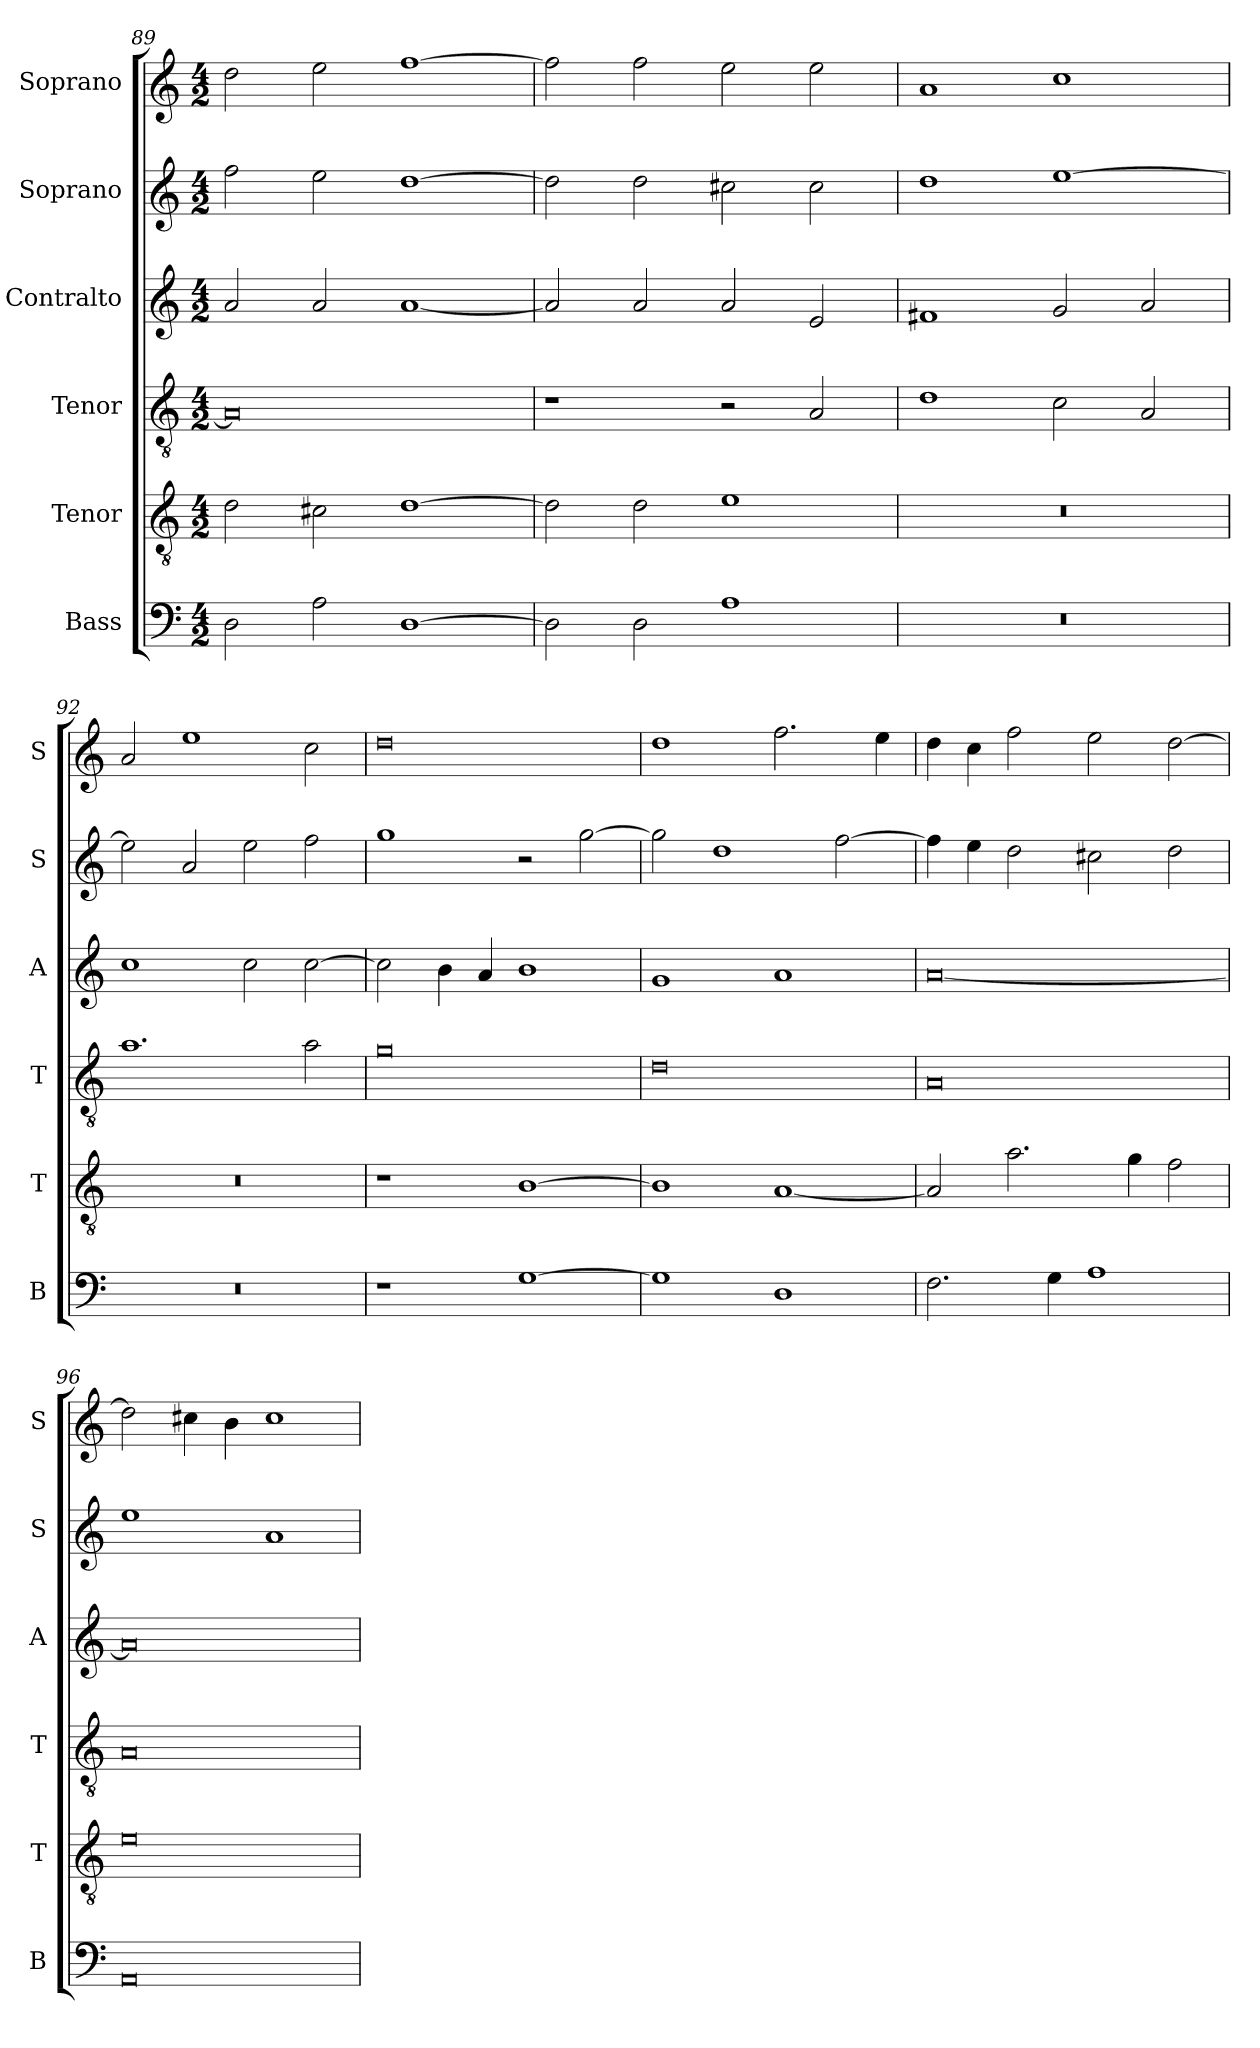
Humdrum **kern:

**kern	**kern	**kern	**kern	**kern	**kern
*part6	*part5	*part4	*part3	*part2	*part1
*staff6	*staff5	*staff4	*staff3	*staff2	*staff1
*I"Bass	*I"Tenor	*I"Tenor	*I"Contralto	*I"Soprano	*I"Soprano
*I'B	*I'T	*I'T	*I'A	*I'S	*I'S
*clefF4	*clefGv2	*clefGv2	*clefG2	*clefG2	*clefG2
*k[]	*k[]	*k[]	*k[]	*k[]	*k[]
*G:mix	*G:mix	*G:mix	*G:mix	*G:mix	*G:mix
*M4/2	*M4/2	*M4/2	*M4/2	*M4/2	*M4/2
=89	=89	=89	=89	=89	=89
2D	2d	0A]	2a	2ff	2dd
2A	2c#X	.	2a	2ee	2ee
[1D	[1d	.	[1a	[1dd	[1ff
=90	=90	=90	=90	=90	=90
2D]	2d]	1r	2a]	2dd]	2ff]
2D	2d	.	2a	2dd	2ff
1A	1e	2r	2a	2cc#X	2ee
.	.	2A	2e	2cc#	2ee
=91	=91	=91	=91	=91	=91
0r	0r	1d	1f#X	1dd	1a
.	.	2c	2g	[1ee	1cc
.	.	2A	2a	.	.
=92	=92	=92	=92	=92	=92
0r	0r	1.a	1cc	2ee]	2a
.	.	.	.	2a	1ee
.	.	.	2cc	2ee	.
.	.	2a	[2cc	2ff	2cc
=93	=93	=93	=93	=93	=93
1r	1r	0g	2cc]	1gg	0dd
.	.	.	4b	.	.
.	.	.	4a	.	.
[1G	[1B	.	1b	2r	.
.	.	.	.	[2gg	.
=94	=94	=94	=94	=94	=94
1G]	1B]	0d	1g	2gg]	1dd
.	.	.	.	1dd	.
1D	[1A	.	1a	.	2.ff
.	.	.	.	[2ff	.
.	.	.	.	.	4ee
=95	=95	=95	=95	=95	=95
2.F	2A]	0A	[0a	4ff]	4dd
.	.	.	.	4ee	4cc
.	2.a	.	.	2dd	2ff
4G	.	.	.	.	.
1A	.	.	.	2cc#X	2ee
.	4g	.	.	.	.
.	2f	.	.	2dd	[2dd
=96	=96	=96	=96	=96	=96
0AA	0e	0A	0a]	1ee	2dd]
.	.	.	.	.	4cc#X
.	.	.	.	.	4b
.	.	.	.	1a	1cc#
=	=	=	=	=	=
*-	*-	*-	*-	*-	*-
